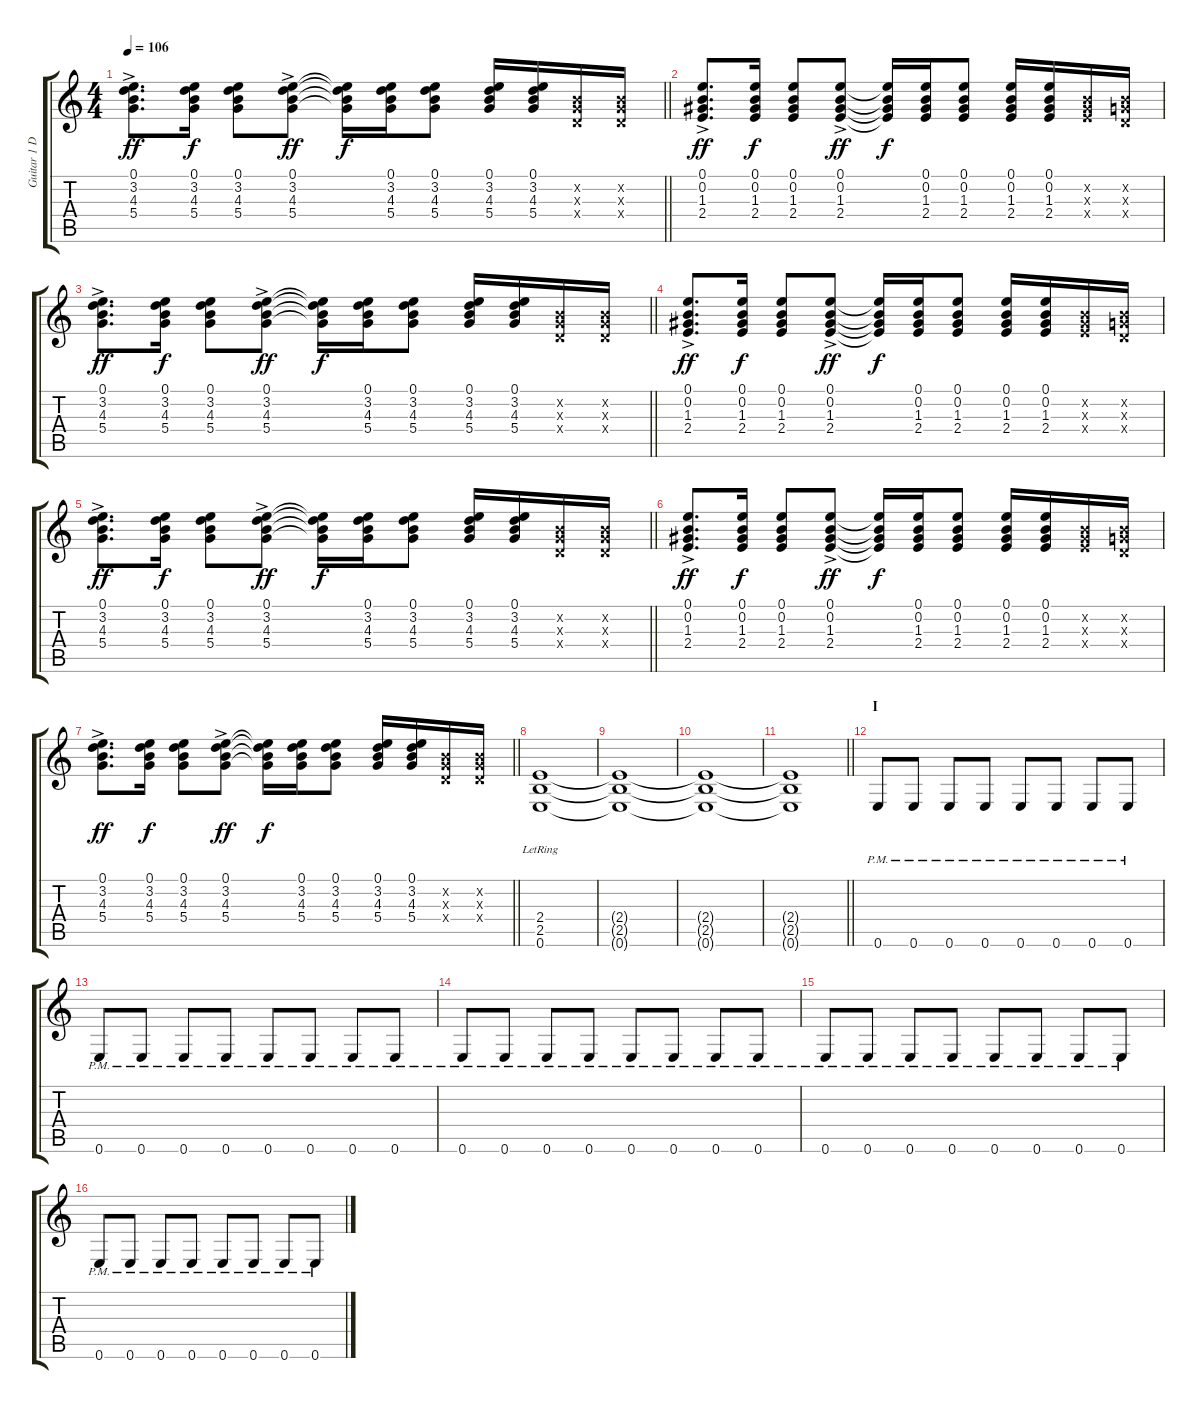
\track ("Guitar 1 DISTORTION" "Guitar 1 D") {instrument distortionguitar bank 255}
\staff {score tabs}
\tuning (E4 B3 G3 D3 A2 E2) {hide}
\ts (4 4)
\tempo 106
\clef g2
\barLineRight lightlight
\ks c
(0.1{ac} 3.2{ac} 4.3{ac} 5.4{ac}).8{d dy ff} (0.1 3.2 4.3 5.4).16{dy f} (0.1 3.2 4.3 5.4).8 (0.1{ac} 3.2{ac} 4.3{ac} 5.4{ac}).8{dy ff} (0.1{t} 3.2{t} 4.3{t} 5.4{t}).16{dy f} (0.1 3.2 4.3 5.4).16 (0.1 3.2 4.3 5.4).8 (0.1 3.2 4.3 5.4).16 (0.1 3.2 4.3 5.4).16 (0.2{x} 0.3{x} 0.4{x}).16 (0.2{x} 0.3{x} 0.4{x}).16 |
(0.1{ac} 0.2{ac} 1.3{ac} 2.4{ac}).8{d dy ff} (0.1 0.2 1.3 2.4).16{dy f} (0.1 0.2 1.3 2.4).8 (0.1{ac} 0.2{ac} 1.3{ac} 2.4{ac}).8{dy ff} (0.1{t} 0.2{t} 1.3{t} 2.4{t}).16{dy f} (0.1 0.2 1.3 2.4).16 (0.1 0.2 1.3 2.4).8 (0.1 0.2 1.3 2.4).16 (0.1 0.2 1.3 2.4).16 (0.2{x} 1.3{x} 2.4{x}).16 (0.2{x} 0.3{x} 0.4{x}).16 |
\barLineRight lightlight
(0.1{ac} 3.2{ac} 4.3{ac} 5.4{ac}).8{d dy ff} (0.1 3.2 4.3 5.4).16{dy f} (0.1 3.2 4.3 5.4).8 (0.1{ac} 3.2{ac} 4.3{ac} 5.4{ac}).8{dy ff} (0.1{t} 3.2{t} 4.3{t} 5.4{t}).16{dy f} (0.1 3.2 4.3 5.4).16 (0.1 3.2 4.3 5.4).8 (0.1 3.2 4.3 5.4).16 (0.1 3.2 4.3 5.4).16 (0.2{x} 0.3{x} 0.4{x}).16 (0.2{x} 0.3{x} 0.4{x}).16 |
(0.1{ac} 0.2{ac} 1.3{ac} 2.4{ac}).8{d dy ff} (0.1 0.2 1.3 2.4).16{dy f} (0.1 0.2 1.3 2.4).8 (0.1{ac} 0.2{ac} 1.3{ac} 2.4{ac}).8{dy ff} (0.1{t} 0.2{t} 1.3{t} 2.4{t}).16{dy f} (0.1 0.2 1.3 2.4).16 (0.1 0.2 1.3 2.4).8 (0.1 0.2 1.3 2.4).16 (0.1 0.2 1.3 2.4).16 (0.2{x} 1.3{x} 2.4{x}).16 (0.2{x} 0.3{x} 0.4{x}).16 |
\barLineRight lightlight
(0.1{ac} 3.2{ac} 4.3{ac} 5.4{ac}).8{d dy ff} (0.1 3.2 4.3 5.4).16{dy f} (0.1 3.2 4.3 5.4).8 (0.1{ac} 3.2{ac} 4.3{ac} 5.4{ac}).8{dy ff} (0.1{t} 3.2{t} 4.3{t} 5.4{t}).16{dy f} (0.1 3.2 4.3 5.4).16 (0.1 3.2 4.3 5.4).8 (0.1 3.2 4.3 5.4).16 (0.1 3.2 4.3 5.4).16 (0.2{x} 0.3{x} 0.4{x}).16 (0.2{x} 0.3{x} 0.4{x}).16 |
(0.1{ac} 0.2{ac} 1.3{ac} 2.4{ac}).8{d dy ff} (0.1 0.2 1.3 2.4).16{dy f} (0.1 0.2 1.3 2.4).8 (0.1{ac} 0.2{ac} 1.3{ac} 2.4{ac}).8{dy ff} (0.1{t} 0.2{t} 1.3{t} 2.4{t}).16{dy f} (0.1 0.2 1.3 2.4).16 (0.1 0.2 1.3 2.4).8 (0.1 0.2 1.3 2.4).16 (0.1 0.2 1.3 2.4).16 (0.2{x} 1.3{x} 2.4{x}).16 (0.2{x} 0.3{x} 0.4{x}).16 |
\barLineRight lightlight
(0.1{ac} 3.2{ac} 4.3{ac} 5.4{ac}).8{d dy ff} (0.1 3.2 4.3 5.4).16{dy f} (0.1 3.2 4.3 5.4).8 (0.1{ac} 3.2{ac} 4.3{ac} 5.4{ac}).8{dy ff} (0.1{t} 3.2{t} 4.3{t} 5.4{t}).16{dy f} (0.1 3.2 4.3 5.4).16 (0.1 3.2 4.3 5.4).8 (0.1 3.2 4.3 5.4).16 (0.1 3.2 4.3 5.4).16 (0.2{x} 0.3{x} 0.4{x}).16 (0.2{x} 0.3{x} 0.4{x}).16 |
(2.4{lr} 2.5{lr} 0.6{lr}).1 |
(2.4{t} 2.5{t} 0.6{t}).1 |
(2.4{t} 2.5{t} 0.6{t}).1 |
\barLineRight lightlight
(2.4{t} 2.5{t} 0.6{t}).1 |
\section ("" "I")
0.6{pm}.8 0.6{pm}.8 0.6{pm}.8 0.6{pm}.8 0.6{pm}.8 0.6{pm}.8 0.6{pm}.8 0.6{pm}.8 |
0.6{pm}.8 0.6{pm}.8 0.6{pm}.8 0.6{pm}.8 0.6{pm}.8 0.6{pm}.8 0.6{pm}.8 0.6{pm}.8 |
0.6{pm}.8 0.6{pm}.8 0.6{pm}.8 0.6{pm}.8 0.6{pm}.8 0.6{pm}.8 0.6{pm}.8 0.6{pm}.8 |
0.6{pm}.8 0.6{pm}.8 0.6{pm}.8 0.6{pm}.8 0.6{pm}.8 0.6{pm}.8 0.6{pm}.8 0.6{pm}.8 |
0.6{pm}.8 0.6{pm}.8 0.6{pm}.8 0.6{pm}.8 0.6{pm}.8 0.6{pm}.8 0.6{pm}.8 0.6{pm}.8
